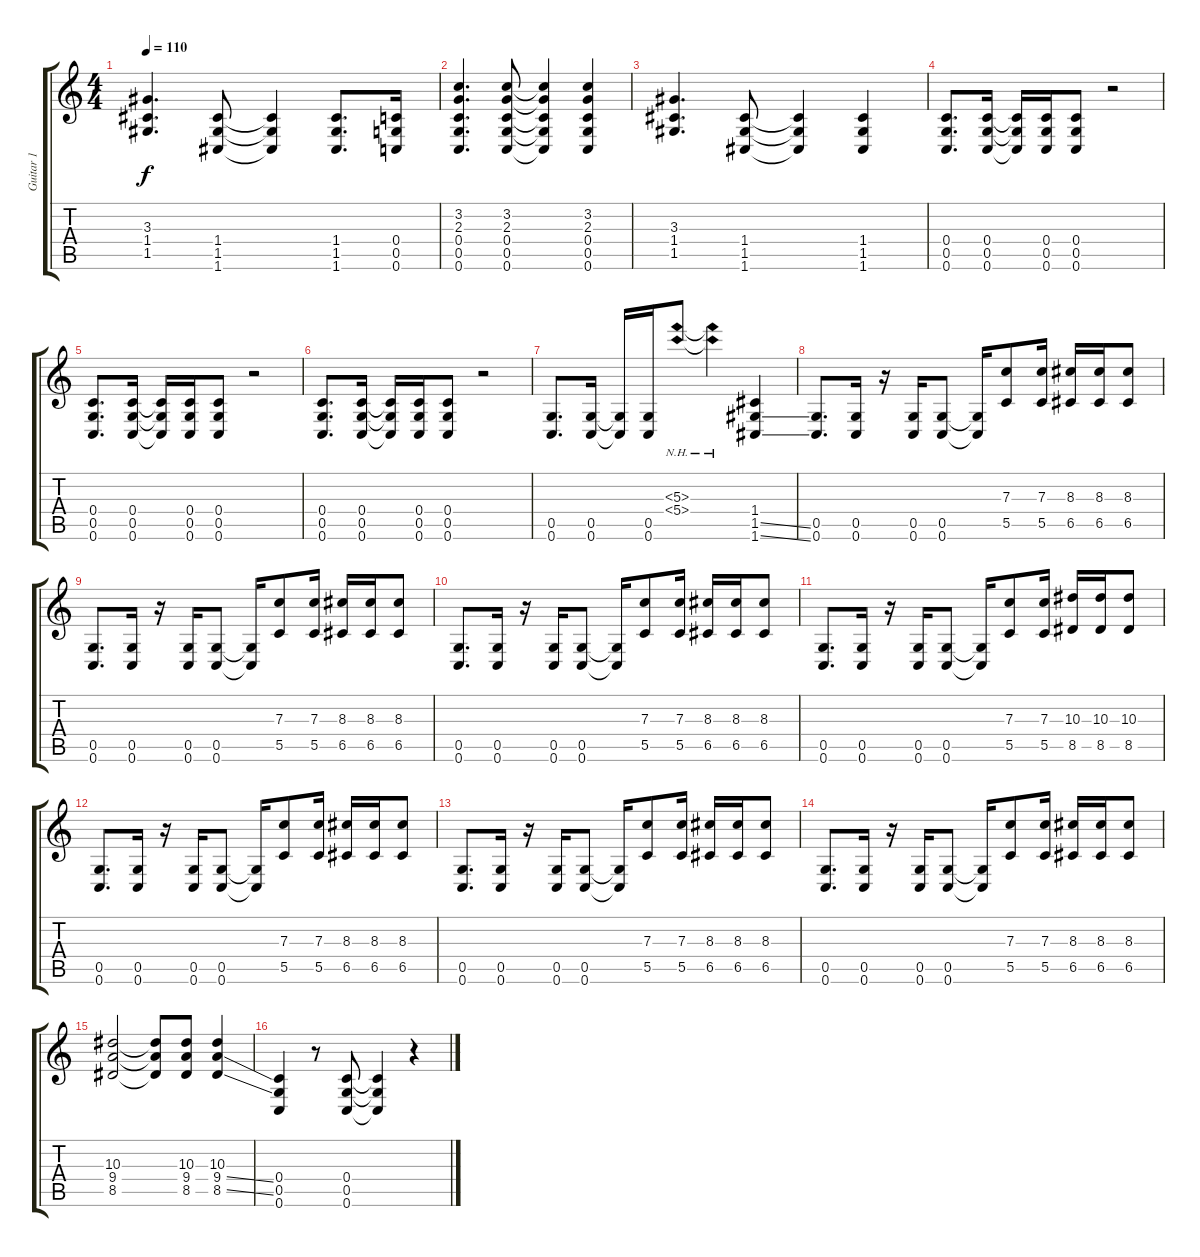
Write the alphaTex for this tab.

\track ("Guitar 1" "Guitar 1") {instrument overdrivenguitar}
\staff {score tabs}
\tuning (D4 A3 F3 C3 G2 C2) {hide}
\ts (4 4)
\tempo 110
\clef g2
\ks c
(3.3 1.4 1.5).4{d dy f} (1.4 1.5 1.6).8 (1.4{t} 1.5{t} 1.6{t}).4 (1.4 1.5 1.6).8{d} (0.4 0.5 0.6).16 |
(3.2 2.3 0.4 0.5 0.6).4{d} (3.2 2.3 0.4 0.5 0.6).8 (3.2{t} 2.3{t} 0.4{t} 0.5{t} 0.6{t}).4 (3.2 2.3 0.4 0.5 0.6).4 |
(3.3 1.4 1.5).4{d} (1.4 1.5 1.6).8 (1.4{t} 1.5{t} 1.6{t}).4 (1.4 1.5 1.6).4 |
(0.4 0.5 0.6).8{d} (0.4 0.5 0.6).16 (0.4{t} 0.5{t} 0.6{t}).16 (0.4 0.5 0.6).16 (0.4 0.5 0.6).8 r.2 |
(0.4 0.5 0.6).8{d} (0.4 0.5 0.6).16 (0.4{t} 0.5{t} 0.6{t}).16 (0.4 0.5 0.6).16 (0.4 0.5 0.6).8 r.2 |
(0.4 0.5 0.6).8{d} (0.4 0.5 0.6).16 (0.4{t} 0.5{t} 0.6{t}).16 (0.4 0.5 0.6).16 (0.4 0.5 0.6).8 r.2 |
(0.5 0.6).8{d} (0.5 0.6).16 (0.5{t} 0.6{t}).16 (0.5 0.6).16 (5.3{nh} 5.4{nh}).8 (5.3{nh t} 5.4{nh t}).4 (1.4 1.5{ss} 1.6{ss}).4 |
(0.5 0.6).8{d} (0.5 0.6).16 r.16 (0.5 0.6).16 (0.5 0.6).8 (0.5{t} 0.6{t}).16 (7.3 5.5).8 (7.3 5.5).16 (8.3 6.5).16 (8.3 6.5).16 (8.3 6.5).8 |
(0.5 0.6).8{d} (0.5 0.6).16 r.16 (0.5 0.6).16 (0.5 0.6).8 (0.5{t} 0.6{t}).16 (7.3 5.5).8 (7.3 5.5).16 (8.3 6.5).16 (8.3 6.5).16 (8.3 6.5).8 |
(0.5 0.6).8{d} (0.5 0.6).16 r.16 (0.5 0.6).16 (0.5 0.6).8 (0.5{t} 0.6{t}).16 (7.3 5.5).8 (7.3 5.5).16 (8.3 6.5).16 (8.3 6.5).16 (8.3 6.5).8 |
(0.5 0.6).8{d} (0.5 0.6).16 r.16 (0.5 0.6).16 (0.5 0.6).8 (0.5{t} 0.6{t}).16 (7.3 5.5).8 (7.3 5.5).16 (10.3 8.5).16 (10.3 8.5).16 (10.3 8.5).8 |
(0.5 0.6).8{d} (0.5 0.6).16 r.16 (0.5 0.6).16 (0.5 0.6).8 (0.5{t} 0.6{t}).16 (7.3 5.5).8 (7.3 5.5).16 (8.3 6.5).16 (8.3 6.5).16 (8.3 6.5).8 |
(0.5 0.6).8{d} (0.5 0.6).16 r.16 (0.5 0.6).16 (0.5 0.6).8 (0.5{t} 0.6{t}).16 (7.3 5.5).8 (7.3 5.5).16 (8.3 6.5).16 (8.3 6.5).16 (8.3 6.5).8 |
(0.5 0.6).8{d} (0.5 0.6).16 r.16 (0.5 0.6).16 (0.5 0.6).8 (0.5{t} 0.6{t}).16 (7.3 5.5).8 (7.3 5.5).16 (8.3 6.5).16 (8.3 6.5).16 (8.3 6.5).8 |
(10.3 9.4 8.5).2 (10.3{t} 9.4{t} 8.5{t}).8 (10.3 9.4 8.5).8 (10.3 9.4{ss} 8.5{ss}).4 |
(0.4 0.5 0.6).4 r.8 (0.4 0.5 0.6).8 (0.4{t} 0.5{t} 0.6{t}).4 r.4
